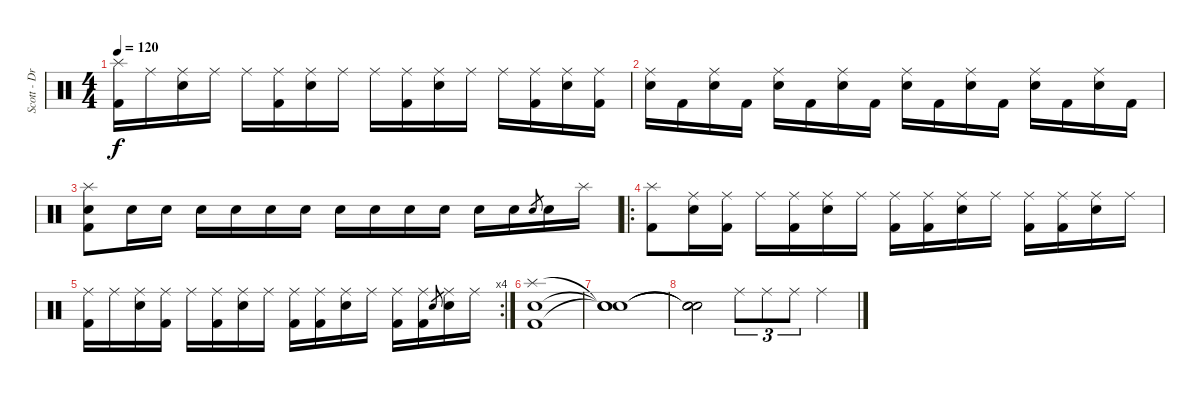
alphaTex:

\track ("Scott - Drums" "Scott - Dr") {instrument percussion}
\staff {score}
\articulation defaults
\ts (4 4)
\tempo 120
\clef neutral
\ks c
("Splash (hit)" "Kick (hit) 2").16{dy f} "Ride (middle)".16 ("Ride (middle)" "Electric Snare (hit)").16 "Ride (middle)".16 "Ride (middle)".16 ("Ride (middle)" "Kick (hit) 2").16 ("Ride (middle)" "Electric Snare (hit)").16 "Ride (middle)".16 "Ride (middle)".16 ("Ride (middle)" "Kick (hit) 2").16 ("Ride (middle)" "Electric Snare (hit)").16 "Ride (middle)".16 "Ride (middle)".16 ("Ride (middle)" "Kick (hit) 2").16 ("Ride (middle)" "Electric Snare (hit)").16 ("Ride (middle)" "Kick (hit) 2").16 |
("Ride (middle)" "Electric Snare (hit)").16 "Kick (hit) 2".16 ("Ride (middle)" "Electric Snare (hit)").16 "Kick (hit) 2".16 ("Ride (middle)" "Electric Snare (hit)").16 "Kick (hit) 2".16 ("Ride (middle)" "Electric Snare (hit)").16 "Kick (hit) 2".16 ("Ride (middle)" "Electric Snare (hit)").16 "Kick (hit) 2".16 ("Ride (middle)" "Electric Snare (hit)").16 "Kick (hit) 2".16 ("Ride (middle)" "Electric Snare (hit)").16 "Kick (hit) 2".16 ("Ride (middle)" "Electric Snare (hit)").16 "Kick (hit) 2".16 |
("Splash (hit)" "Electric Snare (hit)" "Kick (hit) 2").8 "Electric Snare (hit)".16 "Electric Snare (hit)".16 "Electric Snare (hit)".16 "Electric Snare (hit)".16 "Electric Snare (hit)".16 "Electric Snare (hit)".16 "Electric Snare (hit)".16 "Electric Snare (hit)".16 "Electric Snare (hit)".16 "Electric Snare (hit)".16 "Electric Snare (hit)".16 "Electric Snare (hit)".16 "Electric Snare (hit)".8{gr} "Electric Snare (hit)".16 "Splash (hit)".16 |
\ro
("Splash (hit)" "Kick (hit) 2").8 ("Ride (middle)" "Electric Snare (hit)").16 ("Ride (middle)" "Kick (hit) 2").16 "Ride (middle)".16 ("Ride (middle)" "Kick (hit) 2").16 ("Ride (middle)" "Electric Snare (hit)").16 "Ride (middle)".16 ("Ride (middle)" "Kick (hit) 2").16 ("Ride (middle)" "Kick (hit) 2").16 ("Ride (middle)" "Electric Snare (hit)").16 "Ride (middle)".16 ("Ride (middle)" "Kick (hit) 2").16 ("Ride (middle)" "Kick (hit) 2").16 ("Ride (middle)" "Electric Snare (hit)").16 "Ride (middle)".16 |
\rc 4
("Ride (middle)" "Kick (hit) 2").16 "Ride (middle)".16 ("Ride (middle)" "Electric Snare (hit)").16 ("Ride (middle)" "Kick (hit) 2").16 "Ride (middle)".16 ("Ride (middle)" "Kick (hit) 2").16 ("Ride (middle)" "Electric Snare (hit)").16 "Ride (middle)".16 ("Ride (middle)" "Kick (hit) 2").16 ("Ride (middle)" "Kick (hit) 2").16 ("Ride (middle)" "Electric Snare (hit)").16 "Ride (middle)".16 ("Ride (middle)" "Kick (hit) 2").16 ("Ride (middle)" "Kick (hit) 2").16 "Electric Snare (hit)".8{gr} ("Ride (middle)" "Electric Snare (hit)").16 "Ride (middle)".16 |
("Splash (hit)" "Electric Snare (hit)" "Kick (hit) 2").1 |
("Snare (hit)"{t} "Snare (hit)"{t} "Snare (hit)"{t}).1 |
("Snare (hit)"{t} "Snare (hit)"{t} "Snare (hit)"{t}).2 "Ride (middle)".8{tu (3 2)} "Ride (middle)".8{tu (3 2)} "Ride (middle)".8{tu (3 2)} "Ride (middle)".4
